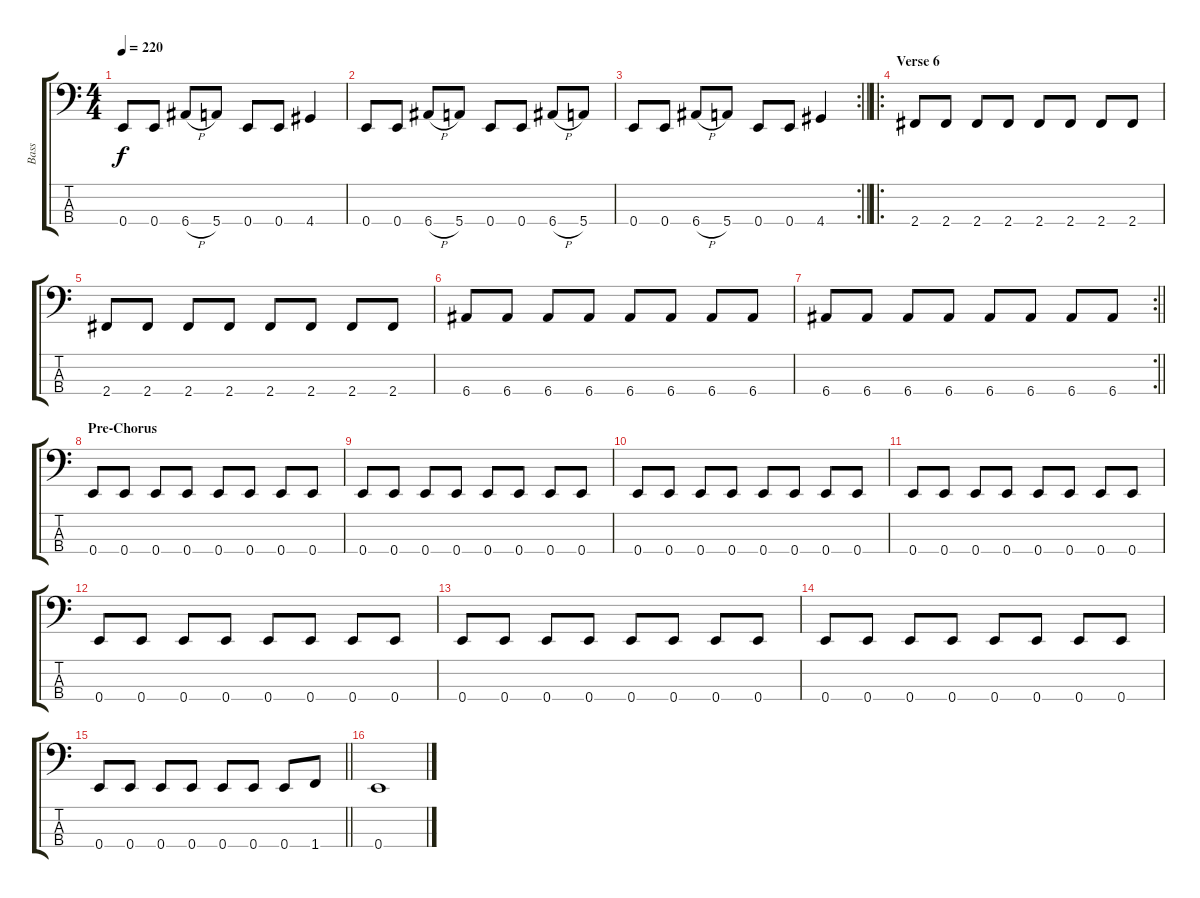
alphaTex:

\track ("Bass" "Bass") {instrument electricbassfinger}
\staff {score tabs}
\tuning (G2 D2 A1 E1) {hide}
\ts (4 4)
\tempo 220
\clef f4
\ks c
0.4.8{dy f} 0.4.8 6.4{h}.8 5.4.8 0.4.8 0.4.8 4.4.4 |
0.4.8 0.4.8 6.4{h}.8 5.4.8 0.4.8 0.4.8 6.4{h}.8 5.4.8 |
\rc 2
\barLineRight lightlight
0.4.8 0.4.8 6.4{h}.8 5.4.8 0.4.8 0.4.8 4.4.4 |
\ro
\section ("" "Verse 6")
2.4.8 2.4.8 2.4.8 2.4.8 2.4.8 2.4.8 2.4.8 2.4.8 |
2.4.8 2.4.8 2.4.8 2.4.8 2.4.8 2.4.8 2.4.8 2.4.8 |
6.4.8 6.4.8 6.4.8 6.4.8 6.4.8 6.4.8 6.4.8 6.4.8 |
\rc 2
\barLineRight lightlight
6.4.8 6.4.8 6.4.8 6.4.8 6.4.8 6.4.8 6.4.8 6.4.8 |
\section ("" "Pre-Chorus")
0.4.8 0.4.8 0.4.8 0.4.8 0.4.8 0.4.8 0.4.8 0.4.8 |
0.4.8 0.4.8 0.4.8 0.4.8 0.4.8 0.4.8 0.4.8 0.4.8 |
0.4.8 0.4.8 0.4.8 0.4.8 0.4.8 0.4.8 0.4.8 0.4.8 |
0.4.8 0.4.8 0.4.8 0.4.8 0.4.8 0.4.8 0.4.8 0.4.8 |
0.4.8 0.4.8 0.4.8 0.4.8 0.4.8 0.4.8 0.4.8 0.4.8 |
0.4.8 0.4.8 0.4.8 0.4.8 0.4.8 0.4.8 0.4.8 0.4.8 |
0.4.8 0.4.8 0.4.8 0.4.8 0.4.8 0.4.8 0.4.8 0.4.8 |
\barLineRight lightlight
0.4.8 0.4.8 0.4.8 0.4.8 0.4.8 0.4.8 0.4.8 1.4.8 |
0.4.1
